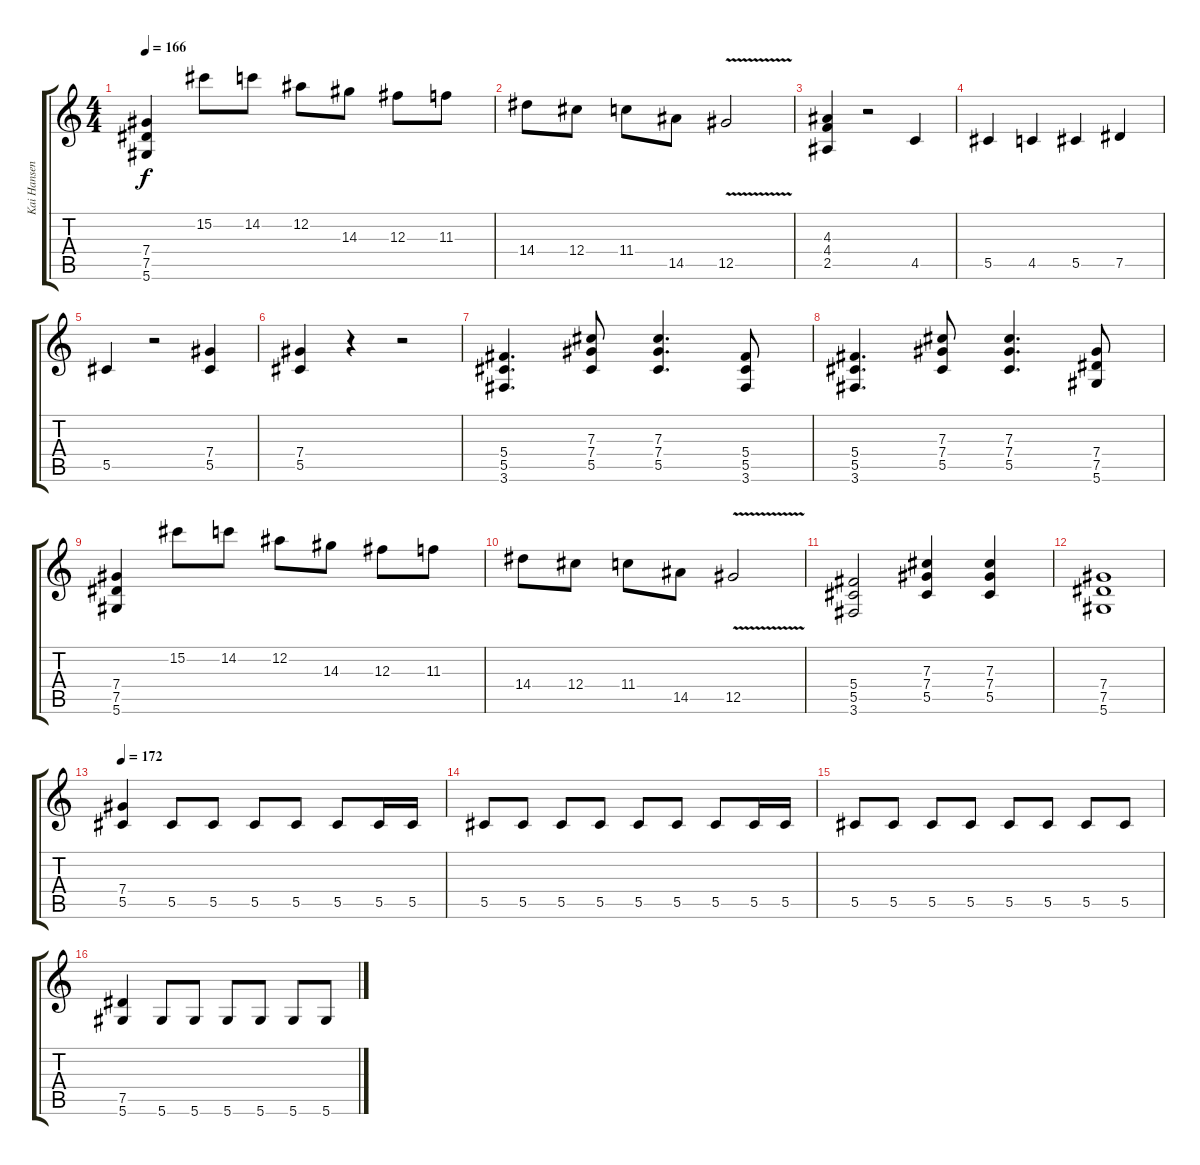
\track ("Kai Hansen - Guitar" "Kai Hansen") {instrument distortionguitar}
\staff {score tabs}
\tuning (Eb4 Bb3 Gb3 Db3 Ab2 Eb2) {hide}
\ts (4 4)
\tempo 166
\clef g2
\ks c
(7.4 7.5 5.6).4{dy f} 15.2.8 14.2.8 12.2.8 14.3.8 12.3.8 11.3.8 |
14.4.8 12.4.8 11.4.8 14.5.8 12.5{v}.2 |
(4.3 4.4 2.5).4 r.2 4.5.4 |
5.5.4 4.5.4 5.5.4 7.5.4 |
5.5.4 r.2 (7.4 5.5).4 |
(7.4 5.5).4 r.4 r.2 |
(5.4 5.5 3.6).4{d} (7.3 7.4 5.5).8 (7.3 7.4 5.5).4{d} (5.4 5.5 3.6).8 |
(5.4 5.5 3.6).4{d} (7.3 7.4 5.5).8 (7.3 7.4 5.5).4{d} (7.4 7.5 5.6).8 |
(7.4 7.5 5.6).4 15.2.8 14.2.8 12.2.8 14.3.8 12.3.8 11.3.8 |
14.4.8 12.4.8 11.4.8 14.5.8 12.5{v}.2 |
(5.4 5.5 3.6).2 (7.3 7.4 5.5).4 (7.3 7.4 5.5).4 |
(7.4 7.5 5.6).1 |
\tempo 172
(7.4 5.5).4 5.5.8 5.5.8 5.5.8 5.5.8 5.5.8 5.5.16 5.5.16 |
5.5.8 5.5.8 5.5.8 5.5.8 5.5.8 5.5.8 5.5.8 5.5.16 5.5.16 |
5.5.8 5.5.8 5.5.8 5.5.8 5.5.8 5.5.8 5.5.8 5.5.8 |
(7.5 5.6).4 5.6.8 5.6.8 5.6.8 5.6.8 5.6.8 5.6.8
